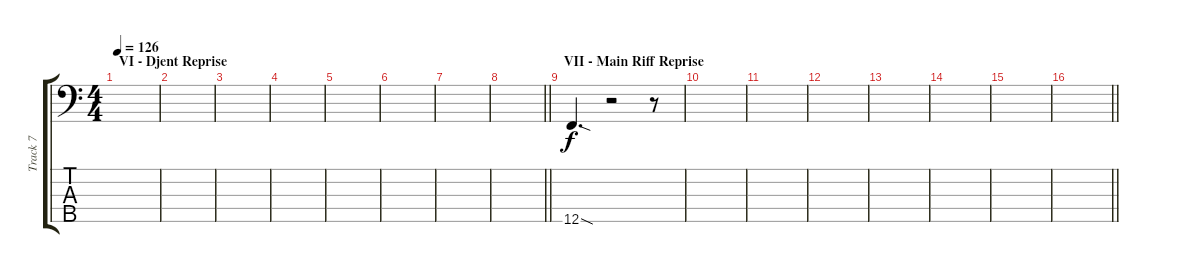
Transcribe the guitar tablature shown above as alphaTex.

\track ("Track 7" "Track 7") {instrument slapbass2}
\staff {score tabs}
\tuning (Eb2 Bb1 F1 C1 F0) {hide}
\ts (4 4)
\section ("" "VI - Djent Reprise")
\tempo 126
\clef f4
\ks c
|
|
|
|
|
|
|
\barLineRight lightlight
|
\section ("" "VII - Main Riff Reprise")
12.5{sod}.4{d} r.2 r.8 |
|
|
|
|
|
|
\barLineRight lightlight
